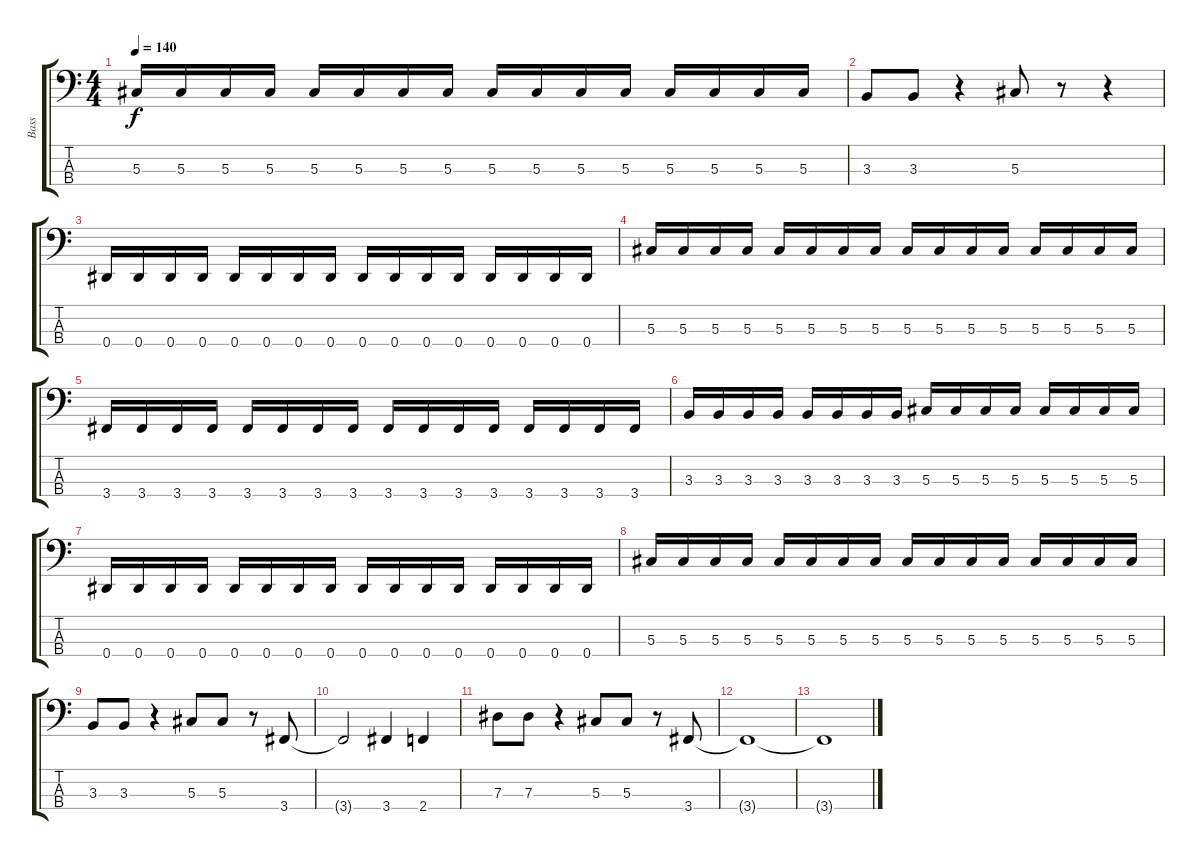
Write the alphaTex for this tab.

\track ("Bass" "Bass") {instrument electricbassfinger}
\staff {score tabs}
\tuning (Gb2 Db2 Ab1 Eb1) {hide}
\ts (4 4)
\tempo 140
\clef f4
\ks c
5.3.16{dy f} 5.3.16 5.3.16 5.3.16 5.3.16 5.3.16 5.3.16 5.3.16 5.3.16 5.3.16 5.3.16 5.3.16 5.3.16 5.3.16 5.3.16 5.3.16 |
3.3.8 3.3.8 r.4 5.3.8 r.8 r.4 |
0.4.16 0.4.16 0.4.16 0.4.16 0.4.16 0.4.16 0.4.16 0.4.16 0.4.16 0.4.16 0.4.16 0.4.16 0.4.16 0.4.16 0.4.16 0.4.16 |
5.3.16 5.3.16 5.3.16 5.3.16 5.3.16 5.3.16 5.3.16 5.3.16 5.3.16 5.3.16 5.3.16 5.3.16 5.3.16 5.3.16 5.3.16 5.3.16 |
3.4.16 3.4.16 3.4.16 3.4.16 3.4.16 3.4.16 3.4.16 3.4.16 3.4.16 3.4.16 3.4.16 3.4.16 3.4.16 3.4.16 3.4.16 3.4.16 |
3.3.16 3.3.16 3.3.16 3.3.16 3.3.16 3.3.16 3.3.16 3.3.16 5.3.16 5.3.16 5.3.16 5.3.16 5.3.16 5.3.16 5.3.16 5.3.16 |
0.4.16 0.4.16 0.4.16 0.4.16 0.4.16 0.4.16 0.4.16 0.4.16 0.4.16 0.4.16 0.4.16 0.4.16 0.4.16 0.4.16 0.4.16 0.4.16 |
5.3.16 5.3.16 5.3.16 5.3.16 5.3.16 5.3.16 5.3.16 5.3.16 5.3.16 5.3.16 5.3.16 5.3.16 5.3.16 5.3.16 5.3.16 5.3.16 |
3.3.8 3.3.8 r.4 5.3.8 5.3.8 r.8 3.4.8 |
3.4{t}.2 3.4.4 2.4.4 |
7.3.8 7.3.8 r.4 5.3.8 5.3.8 r.8 3.4.8 |
3.4{t}.1 |
3.4{t}.1
